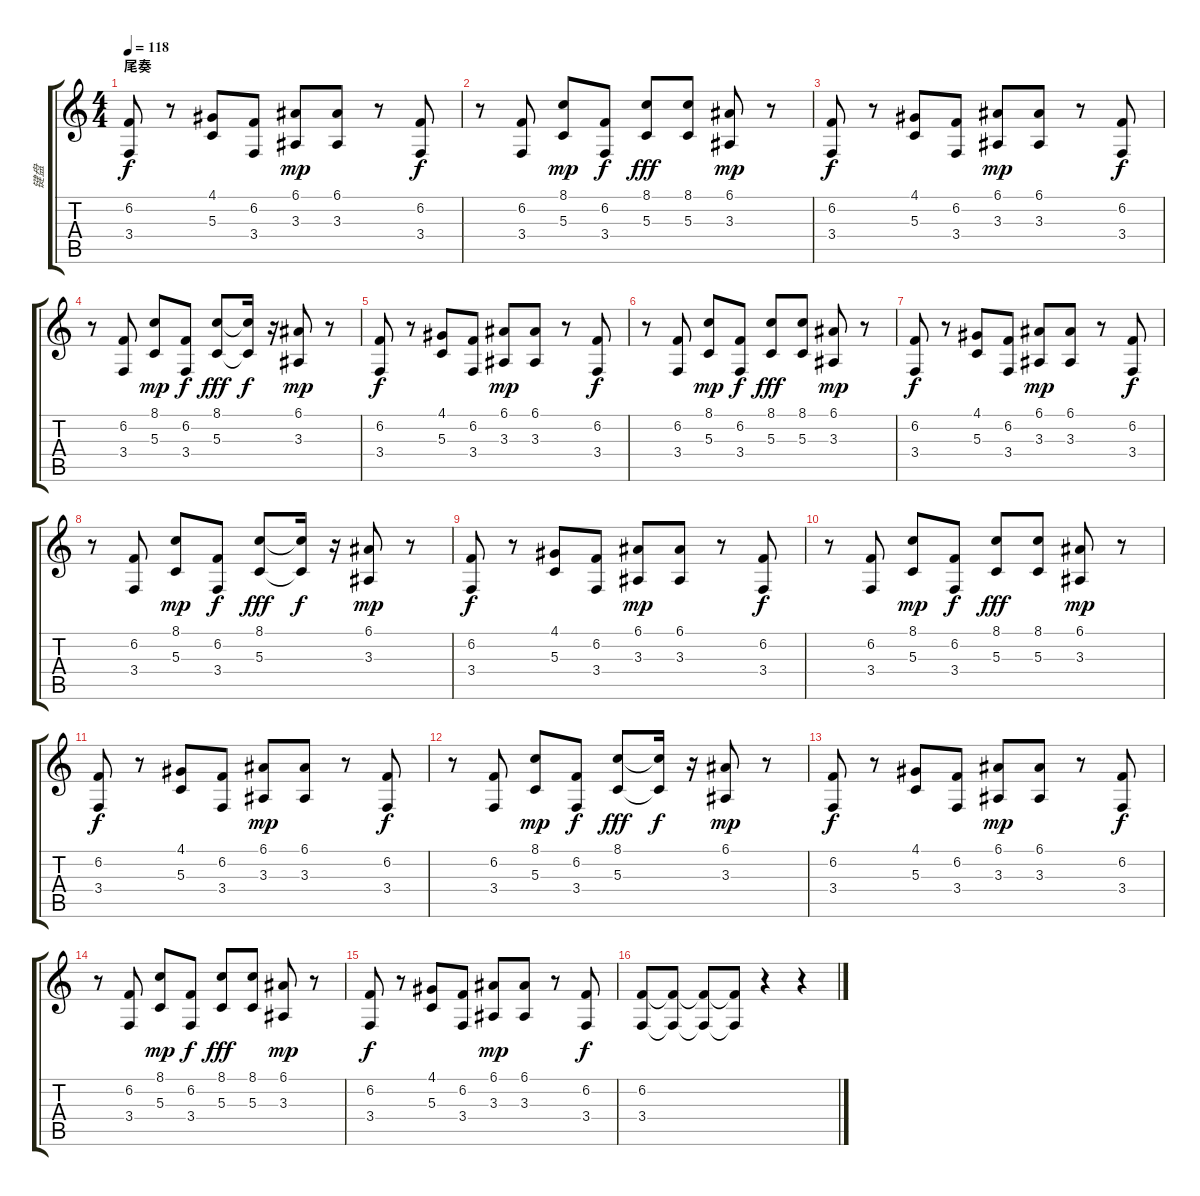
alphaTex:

\track ("键盘" "键盘") {instrument lead6voice}
\staff {score tabs}
\tuning (E4 B3 G3 D3 A2 E2) {hide}
\ts (4 4)
\section ("" "尾奏")
\tempo 118
\clef g2
\ks c
(6.2 3.4).8{dy f instrument lead6voice} r.8 (4.1 5.3).8 (6.2 3.4).8 (6.1 3.3).8{dy mp} (6.1 3.3).8 r.8 (6.2 3.4).8{dy f} |
r.8 (6.2 3.4).8 (8.1 5.3).8{dy mp} (6.2 3.4).8{dy f} (8.1 5.3).8{dy fff} (8.1 5.3).8 (6.1 3.3).8{dy mp} r.8 |
(6.2 3.4).8{dy f} r.8 (4.1 5.3).8 (6.2 3.4).8 (6.1 3.3).8{dy mp} (6.1 3.3).8 r.8 (6.2 3.4).8{dy f} |
r.8 (6.2 3.4).8 (8.1 5.3).8{dy mp} (6.2 3.4).8{dy f} (8.1 5.3).8{dy fff} (8.1{t} 5.3{t}).16{dy f} r.16 (6.1 3.3).8{dy mp} r.8 |
(6.2 3.4).8{dy f instrument lead6voice} r.8 (4.1 5.3).8 (6.2 3.4).8 (6.1 3.3).8{dy mp} (6.1 3.3).8 r.8 (6.2 3.4).8{dy f} |
r.8 (6.2 3.4).8 (8.1 5.3).8{dy mp} (6.2 3.4).8{dy f} (8.1 5.3).8{dy fff} (8.1 5.3).8 (6.1 3.3).8{dy mp} r.8 |
(6.2 3.4).8{dy f} r.8 (4.1 5.3).8 (6.2 3.4).8 (6.1 3.3).8{dy mp} (6.1 3.3).8 r.8 (6.2 3.4).8{dy f} |
r.8 (6.2 3.4).8 (8.1 5.3).8{dy mp} (6.2 3.4).8{dy f} (8.1 5.3).8{dy fff} (8.1{t} 5.3{t}).16{dy f} r.16 (6.1 3.3).8{dy mp} r.8 |
(6.2 3.4).8{dy f instrument lead6voice} r.8 (4.1 5.3).8 (6.2 3.4).8 (6.1 3.3).8{dy mp} (6.1 3.3).8 r.8 (6.2 3.4).8{dy f} |
r.8 (6.2 3.4).8 (8.1 5.3).8{dy mp} (6.2 3.4).8{dy f} (8.1 5.3).8{dy fff} (8.1 5.3).8 (6.1 3.3).8{dy mp} r.8 |
(6.2 3.4).8{dy f} r.8 (4.1 5.3).8 (6.2 3.4).8 (6.1 3.3).8{dy mp} (6.1 3.3).8 r.8 (6.2 3.4).8{dy f} |
r.8 (6.2 3.4).8 (8.1 5.3).8{dy mp} (6.2 3.4).8{dy f} (8.1 5.3).8{dy fff} (8.1{t} 5.3{t}).16{dy f} r.16 (6.1 3.3).8{dy mp} r.8 |
(6.2 3.4).8{dy f instrument lead6voice} r.8 (4.1 5.3).8 (6.2 3.4).8 (6.1 3.3).8{dy mp} (6.1 3.3).8 r.8 (6.2 3.4).8{dy f} |
r.8 (6.2 3.4).8 (8.1 5.3).8{dy mp} (6.2 3.4).8{dy f} (8.1 5.3).8{dy fff} (8.1 5.3).8 (6.1 3.3).8{dy mp} r.8 |
(6.2 3.4).8{dy f} r.8 (4.1 5.3).8 (6.2 3.4).8 (6.1 3.3).8{dy mp} (6.1 3.3).8 r.8 (6.2 3.4).8{dy f} |
(6.2 3.4).8 (6.2{t} 3.4{t}).8 (6.2{t} 3.4{t}).8 (6.2{t} 3.4{t}).8 r.4 r.4
